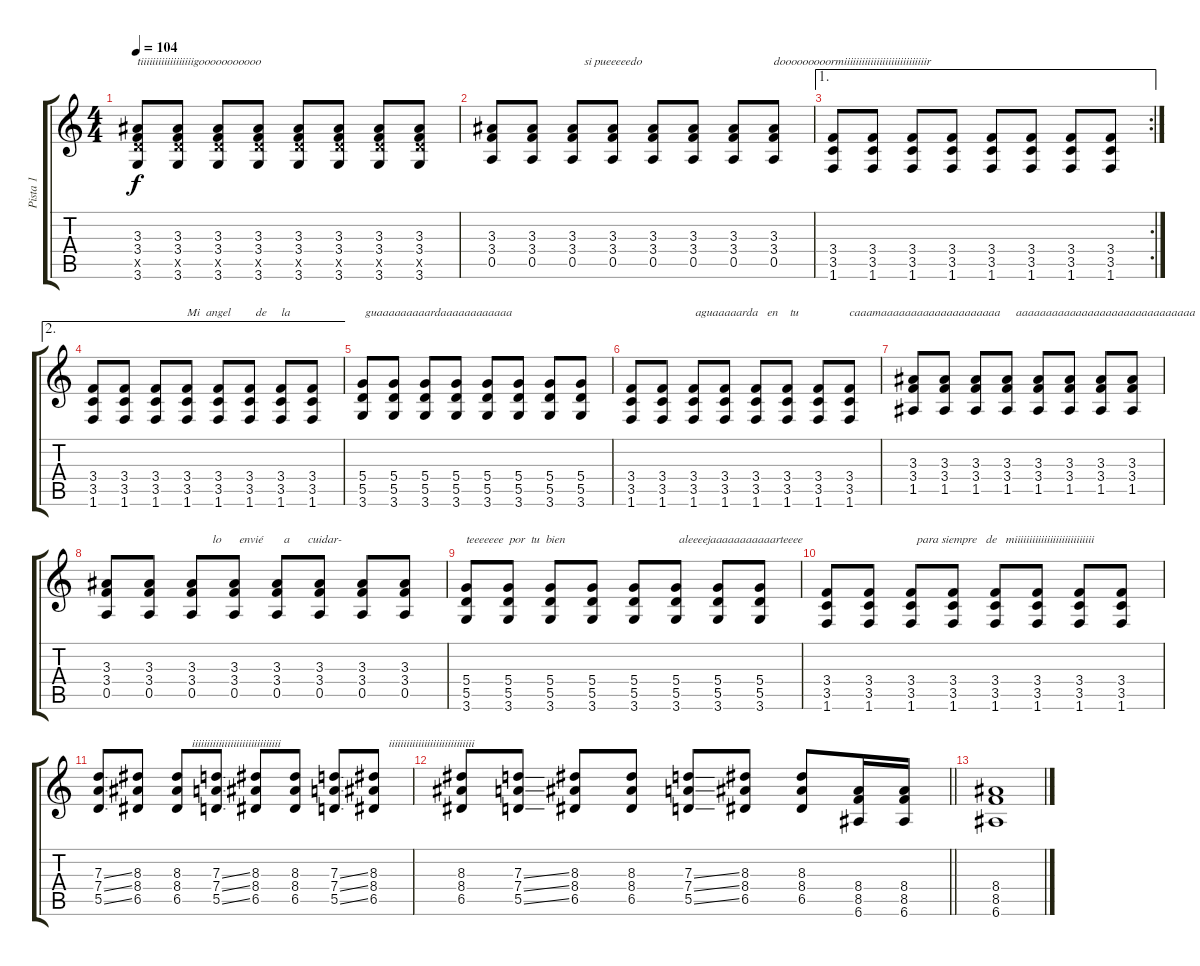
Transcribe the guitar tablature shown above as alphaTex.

\track ("Pista 1" "Pista 1") {instrument acousticguitarsteel}
\staff {score tabs}
\tuning (E4 B3 G3 D3 A2 E2) {hide}
\ts (4 4)
\tempo 104
\clef g2
\ks c
(3.3 3.4 5.5{x} 3.6).8{txt "tiiiiiiiiiiiiiiiiiigooooooooooo" dy f} (3.3 3.4 5.5{x} 3.6).8 (3.3 3.4 5.5{x} 3.6).8 (3.3 3.4 5.5{x} 3.6).8 (3.3 3.4 5.5{x} 3.6).8 (3.3 3.4 5.5{x} 3.6).8 (3.3 3.4 5.5{x} 3.6).8 (3.3 3.4 5.5{x} 3.6).8 |
(3.3 3.4 0.5).8 (3.3 3.4 0.5).8 (3.3 3.4 0.5).8{txt "    si pueeeeedo    "} (3.3 3.4 0.5).8 (3.3 3.4 0.5).8 (3.3 3.4 0.5).8 (3.3 3.4 0.5).8 (3.3 3.4 0.5).8{txt "dooooooooormiiiiiiiiiiiiiiiiiiiiiiiiiiiir"} |
\ae 1
\rc 2
(3.4 3.5 1.6).8 (3.4 3.5 1.6).8 (3.4 3.5 1.6).8 (3.4 3.5 1.6).8 (3.4 3.5 1.6).8 (3.4 3.5 1.6).8 (3.4 3.5 1.6).8 (3.4 3.5 1.6).8 |
\ae 2
(3.4 3.5 1.6).8 (3.4 3.5 1.6).8 (3.4 3.5 1.6).8 (3.4 3.5 1.6).8{txt "Mi  angel"} (3.4 3.5 1.6).8 (3.4 3.5 1.6).8{txt "  de     la "} (3.4 3.5 1.6).8 (3.4 3.5 1.6).8 |
(5.4 5.5 3.6).8{txt " guaaaaaaaaardaaaaaaaaaaaa"} (5.4 5.5 3.6).8 (5.4 5.5 3.6).8 (5.4 5.5 3.6).8 (5.4 5.5 3.6).8 (5.4 5.5 3.6).8 (5.4 5.5 3.6).8 (5.4 5.5 3.6).8 |
(3.4 3.5 1.6).8 (3.4 3.5 1.6).8{txt "           aguaaaaarda   en    tu "} (3.4 3.5 1.6).8 (3.4 3.5 1.6).8 (3.4 3.5 1.6).8 (3.4 3.5 1.6).8 (3.4 3.5 1.6).8 (3.4 3.5 1.6).8{txt "caaamaaaaaaaaaaaaaaaaaaaa"} |
(3.3 3.4 1.5).8 (3.3 3.4 1.5).8 (3.3 3.4 1.5).8 (3.3 3.4 1.5).8{txt "   aaaaaaaaaaaaaaaaaaaaaaaaaaaaaa"} (3.3 3.4 1.5).8 (3.3 3.4 1.5).8 (3.3 3.4 1.5).8 (3.3 3.4 1.5).8 |
(3.3 3.4 0.5).8 (3.3 3.4 0.5).8 (3.3 3.4 0.5).8{txt "       lo      envié       a      cuidar-"} (3.3 3.4 0.5).8 (3.3 3.4 0.5).8 (3.3 3.4 0.5).8 (3.3 3.4 0.5).8 (3.3 3.4 0.5).8 |
(5.4 5.5 3.6).8{txt "teeeeeee  por  tu  bien"} (5.4 5.5 3.6).8 (5.4 5.5 3.6).8 (5.4 5.5 3.6).8 (5.4 5.5 3.6).8 (5.4 5.5 3.6).8{txt " aleeeejaaaaaaaaaaarteeee"} (5.4 5.5 3.6).8 (5.4 5.5 3.6).8 |
(3.4 3.5 1.6).8 (3.4 3.5 1.6).8 (3.4 3.5 1.6).8{txt "  para siempre   de   miiiiiiiiiiiiiiiiiiiiiiiiiii"} (3.4 3.5 1.6).8 (3.4 3.5 1.6).8 (3.4 3.5 1.6).8 (3.4 3.5 1.6).8 (3.4 3.5 1.6).8 |
(7.3{ss} 7.4{ss} 5.5{ss}).8{volume 14} (8.3 8.4 6.5).8 (8.3 8.4 6.5).8{txt "     iiiiiiiiiiiiiiiiiiiiiiiiiiiiii"} (7.3{ss} 7.4{ss} 5.5{ss}).8 (8.3 8.4 6.5).8 (8.3 8.4 6.5).8 (7.3{ss} 7.4{ss} 5.5{ss}).8 (8.3 8.4 6.5).8{txt "     iiiiiiiiiiiiiiiiiiiiiiiiiiiii"} |
\barLineRight lightlight
(8.3 8.4 6.5).8 (7.3{ss} 7.4{ss} 5.5{ss}).8 (8.3 8.4 6.5).8 (8.3 8.4 6.5).8 (7.3{ss} 7.4{ss} 5.5{ss}).8 (8.3 8.4 6.5).8 (8.3 8.4 6.5).8 (8.4 8.5 6.6).16 (8.4 8.5 6.6).16 |
(8.4 8.5 6.6).1
